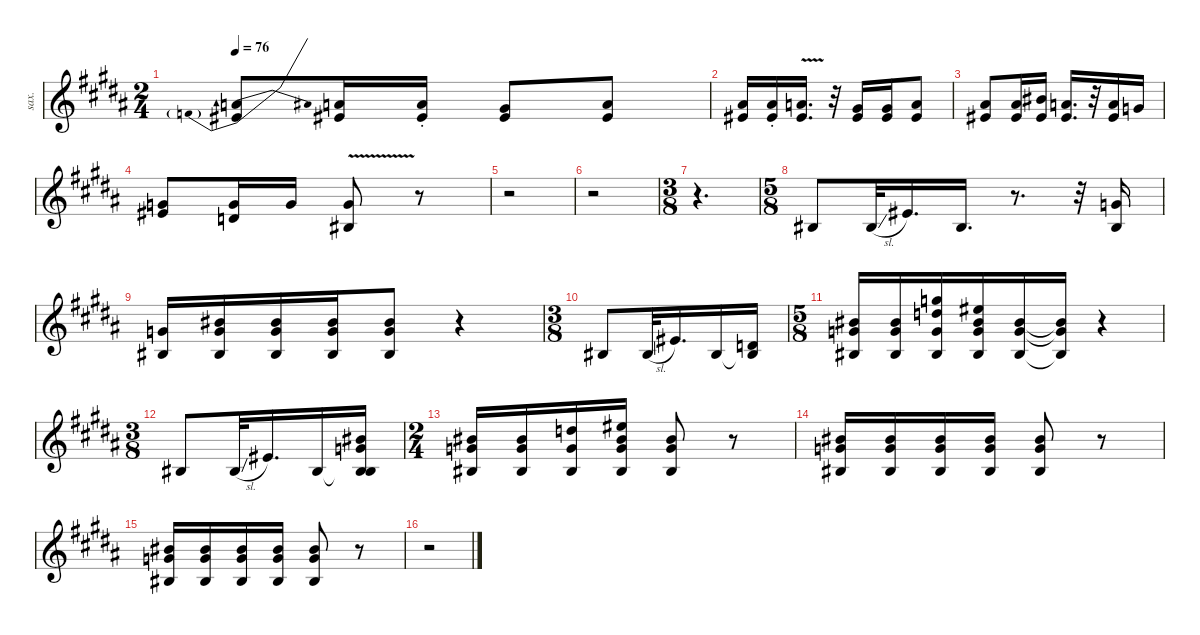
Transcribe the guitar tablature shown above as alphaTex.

\defaultSystemsLayout 4
\hideDynamics
\bracketExtendMode nobrackets
\otherSystemsTrackNameOrientation horizontal
\track ("Vox 5" "sax.") {instrument tenorsax}
\staff {score}
\tuning (E4 B3 G3 D3 A2 E2)
\displaytranspose 14
\ts (2 4)
\tempo 76
\clef g2
\ks b
(5.4{be (bend 0 0 15 2) acc forcenatural} 6.5{be (prebend 0 1 60 1) acc #}).8{dy f beam Up} (5.4{acc forcenatural} 6.5{acc #}).16{beam Up} (5.4{acc forcenatural} 6.5{st acc #}).16{beam Up} (4.4{acc #} 6.5{acc #}).8{beam Up} (5.4{acc forcenatural} 6.5{acc #}).8{beam Up} |
(6.4{acc #} 6.5{acc #}).16{beam Up} (6.4{acc #} 6.5{st acc #}).16{beam Up} (5.4{acc forcenatural} 6.5{v acc #}).16{d beam Up} r.32{beam Up} (4.4{acc #} 6.5{acc #}).16{beam Up} (4.4{acc #} 6.5{acc #}).16{beam Up} (5.4{acc forcenatural} 6.5{acc #}).8{beam Up} |
(6.4{acc #} 6.5{acc #}).8{dy mf beam Up} (6.4{acc #} 6.5{acc #}).16{beam Up} (8.4{acc #} 6.5{acc #}).16{beam Up} (5.4{acc forcenatural} 6.5{acc #}).16{d beam Up} r.32{beam Up} (5.4{acc forcenatural} 6.5{acc #}).16{beam Up} 8.5{acc forcenatural}.16{beam Up} |
(8.5{acc forcenatural} 11.6{acc #}).8{dy f beam Up} (8.5{acc forcenatural} 8.6{acc forcenatural}).16{beam Up} 8.5{acc forcenatural}.16{beam Up} (8.5{v acc forcenatural} 6.6{acc #}).8{beam Up} r.8{beam Up} |
r.2{beam Down} |
r.2{beam Down} |
\ts (3 8)
\beaming (8 3)
r.4{d beam Down} |
\ts (5 8)
\beaming (8 3 2)
6.6{acc #}.8{dy ff beam Up} 6.6{sl acc #}.32{beam Up} 11.6{acc #}.16{d beam Up} 6.6{acc #}.16{d beam Up} r.8{d beam Up} r.32{beam Up} (8.5{acc forcenatural} 6.6{acc #}).16{dy f beam Up} |
(8.5{acc forcenatural} 6.6{acc #}).16{beam Up} (8.4{acc #} 8.5{acc forcenatural} 6.6{acc #}).16{beam Up} (8.4{acc #} 8.5{acc forcenatural} 6.6{acc #}).16{beam Up} (8.4{acc #} 8.5{acc forcenatural} 6.6{acc #}).16{beam Up} (8.4{acc #} 8.5{acc forcenatural} 6.6{acc #}).8{beam Up} r.4{beam Up} |
\ts (3 8)
\beaming (8 3)
6.6{acc #}.8{dy ff beam Up} 6.6{sl acc #}.32{beam Up} 11.6{acc #}.16{d beam Up} 6.6{acc #}.16{beam Up} (3.5{acc forcenatural} 6.6{t acc #}).16{dy f beam Up} |
\ts (5 8)
\beaming (8 3 2)
(8.4{acc #} 8.5{acc forcenatural} 6.6{acc #}).16{beam Up} (8.4{acc #} 8.5{acc forcenatural} 6.6{acc #}).16{beam Up} (10.3{acc forcenatural} 10.4{acc forcenatural} 8.5{acc forcenatural} 6.6{acc #}).16{beam Up} (8.3{acc #} 8.4{acc #} 8.5{acc forcenatural} 6.6{acc #}).16{beam Up} (8.4{acc #} 8.5{acc forcenatural} 6.6{acc #}).16{beam Up} (8.4{t acc #} 8.5{t acc forcenatural} 6.6{t acc #}).16{beam Up} r.4{beam Up} |
\ts (3 8)
\beaming (8 3)
6.6{acc #}.8{dy ff beam Up} 6.6{sl acc #}.32{beam Up} 11.6{acc #}.16{d beam Up} 6.6{acc #}.16{beam Up} (3.3{acc #} 3.4{acc forcenatural} 1.5{acc #} 6.6{t acc #}).16{dy f beam Up} |
\ts (2 4)
\beaming (8 2 2)
(8.4{acc #} 8.5{acc forcenatural} 6.6{acc #}).16{beam Up} (8.4{acc #} 8.5{acc forcenatural} 6.6{acc #}).16{beam Up} (10.4{acc forcenatural} 8.5{acc forcenatural} 6.6{acc #}).16{beam Up} (8.3{acc #} 8.4{acc #} 8.5{acc forcenatural} 6.6{acc #}).16{beam Up} (8.4{acc #} 8.5{acc forcenatural} 6.6{acc #}).8{beam Up} r.8{beam Up} |
(8.4{acc #} 8.5{acc forcenatural} 6.6{acc #}).16{beam Up} (8.4{acc #} 8.5{acc forcenatural} 6.6{acc #}).16{beam Up} (8.4{acc #} 8.5{acc forcenatural} 6.6{acc #}).16{beam Up} (8.4{acc #} 8.5{acc forcenatural} 6.6{acc #}).16{beam Up} (8.4{acc #} 8.5{acc forcenatural} 6.6{acc #}).8{beam Up} r.8{beam Up} |
(8.4{acc #} 8.5{acc forcenatural} 6.6{acc #}).16{beam Up} (8.4{acc #} 8.5{acc forcenatural} 6.6{acc #}).16{beam Up} (8.4{acc #} 8.5{acc forcenatural} 6.6{acc #}).16{beam Up} (8.4{acc #} 8.5{acc forcenatural} 6.6{acc #}).16{beam Up} (8.4{acc #} 8.5{acc forcenatural} 6.6{acc #}).8{beam Up} r.8{beam Up} |
r.2{beam Down}
